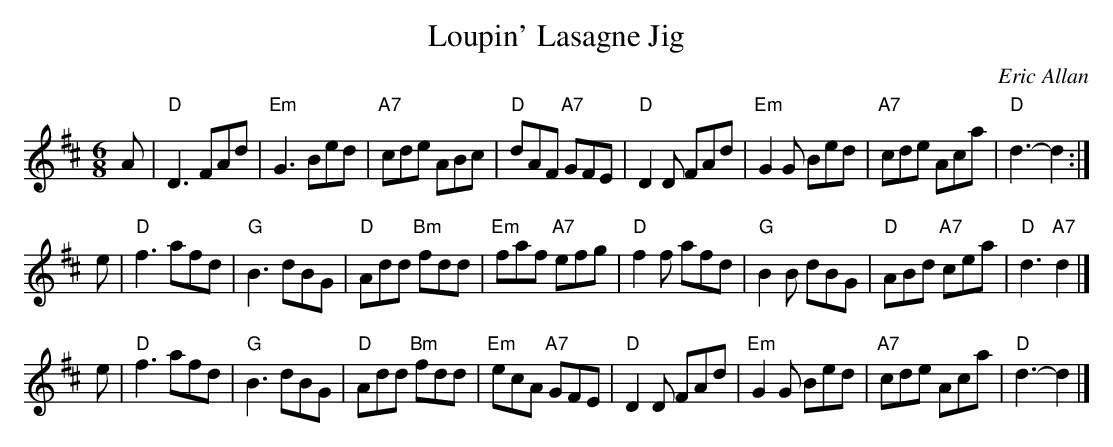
X:1
T: Loupin' Lasagne Jig
C: Eric Allan
M: 6/8
L: 1/8
K: D
A \
| "D"D3 FAd | "Em"G3 Bed | "A7"cde ABc | "D"dAF "A7"GFE \
| "D"D2D FAd | "Em"G2G Bed | "A7"cde Aca | "D"d3- d2 :|
e \
| "D"f3 afd | "G"B3 dBG | "D"Add "Bm"fdd | "Em"faf "A7"efg \
| "D"f2f afd | "G"B2B dBG | "D"ABd "A7"cea | "D"d3 "A7"d2 |]
e \
| "D"f3 afd | "G"B3 dBG | "D"Add "Bm"fdd | "Em"ecA "A7"GFE \
| "D"D2D FAd | "Em"G2G Bed | "A7"cde Aca | "D"d3- d2 |]
